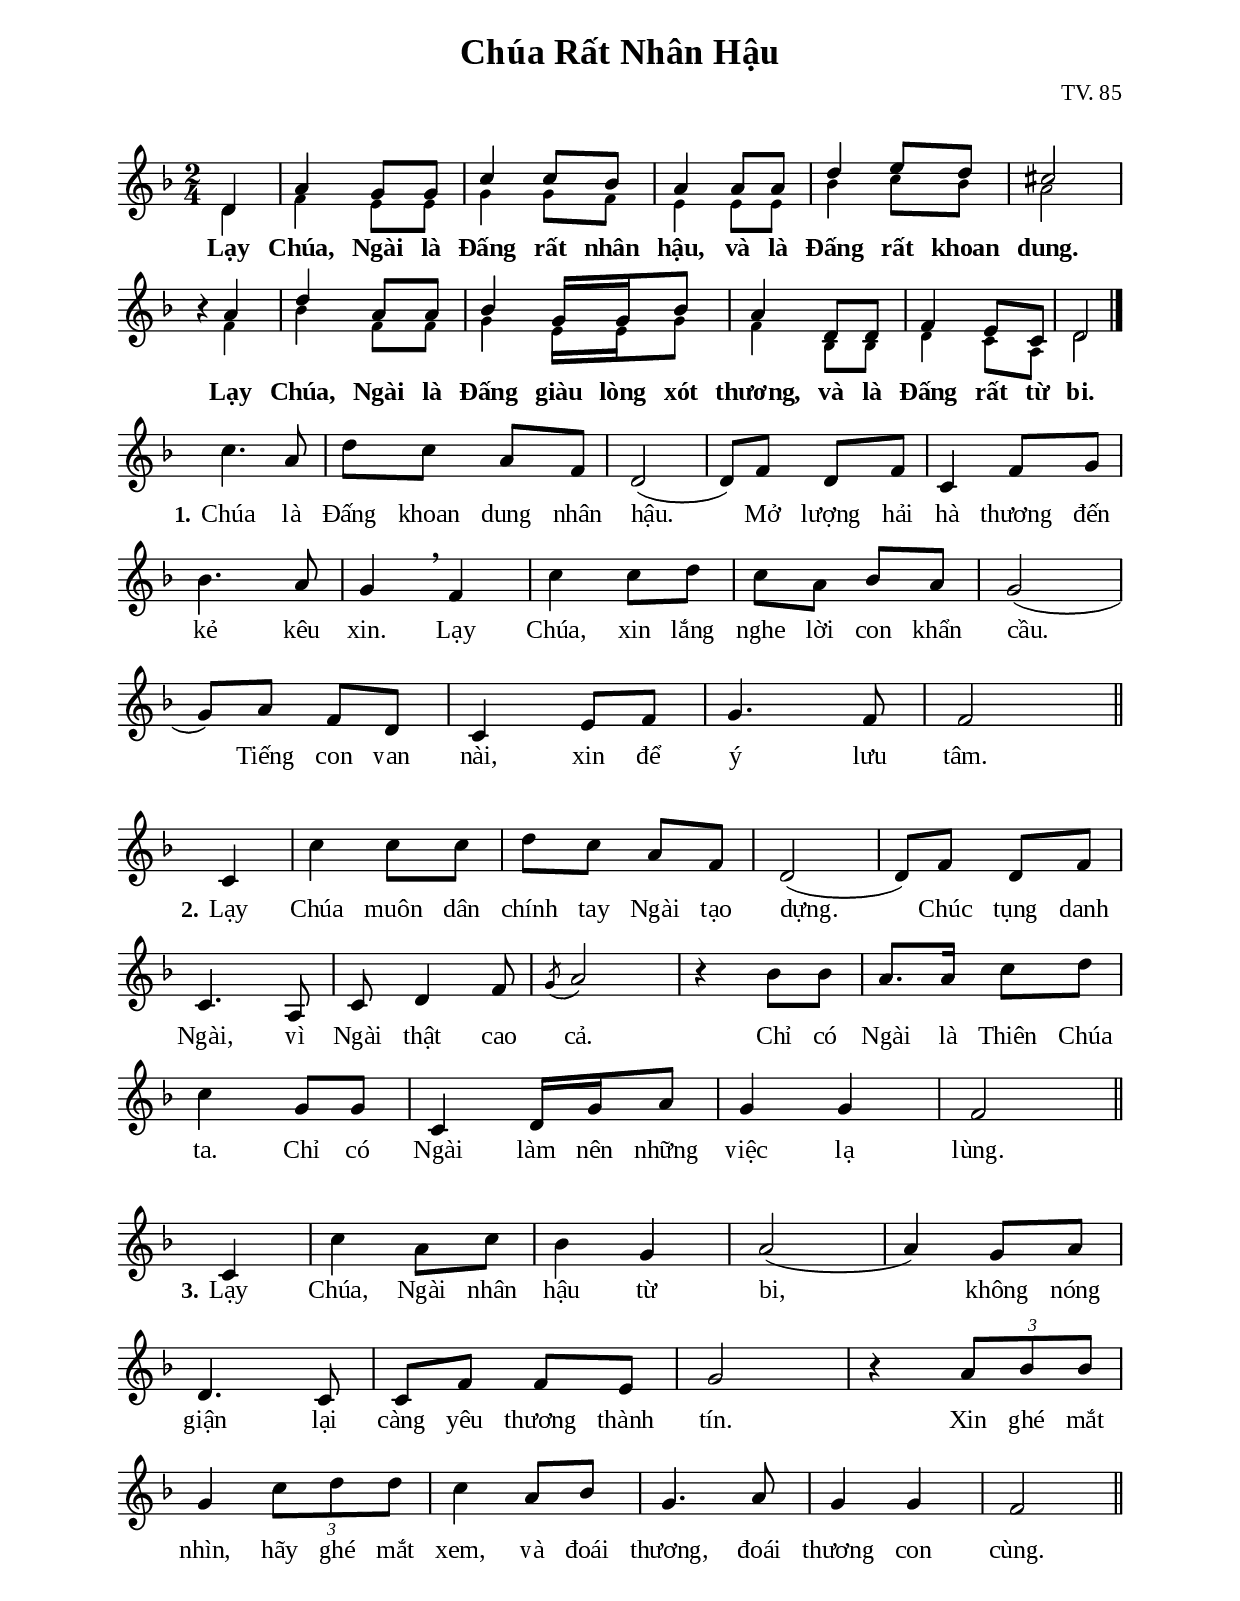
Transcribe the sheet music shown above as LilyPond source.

% Cài đặt chung
\version "2.20.0"
\include "english.ly"

\header {
  title = "Chúa Rất Nhân Hậu"
  composer = "TV. 85"
  arranger = " "
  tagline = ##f
}

global = {
  \key f \major
  \time 2/4
}

\paper {
  #(set-paper-size "a4")
  top-margin = 20\mm
  bottom-margin = 15\mm
  left-margin = 20\mm
  right-margin = 20\mm
  indent = #0
  #(define fonts
	 (make-pango-font-tree "Liberation Serif"
	 		       "Liberation Serif"
			       "Liberation Serif"
			       (/ 20 20)))
}

% Nhạc điệp khúc
nhacDiepKhucSop = \relative c' {
  \override Lyrics.LyricSpace.minimum-distance = #1.7
  \override Score.BarNumber.break-visibility = ##(#f #f #f)
  \partial 4 d4 |
  a' g8 g |
  c4 c8 bf |
  a4 a8 a |
  d4 e8 d |
  cs2 |
  r4 a |
  d a8 a |
  bf4 g16 g bf8 |
  a4 d,8 d |
  f4 e8 c |
  d2 \bar "|."
}

nhacDiepKhucBass = \relative c' {
  \override Lyrics.LyricSpace.minimum-distance = #1.7
  \override Score.BarNumber.break-visibility = ##(#f #f #f)
  \override NoteHead.font-size = #-2
  \partial 4 d4 |
  f e8 e |
  g4 g8 f |
  e4 e8 e |
  bf'4 c8 bf |
  a2 |
  r4 f |
  bf f8 f |
  g4 e16 e g8 |
  f4 bf,8 bf |
  d4 c8 a |
  d2
}

% Nhạc phiên khúc
nhacPhienKhucMot = \relative c'' {
  \override Lyrics.LyricSpace.minimum-distance = #2.0
  \override Score.BarNumber.break-visibility = ##(#f #f #f)
  c4. a8 |
  d c a f |
  d2 ( |
  d8) f d f |
  c4 f8 g |
  bf4. a8 |
  g4 \breathe f |
  c' c8 d |
  c a bf a |
  g2 ( |
  g8) a f d |
  c4 e8 f |
  g4. f8 |
  f2 \bar "||"
}

nhacPhienKhucHai = \relative c'' {
  \override Lyrics.LyricSpace.minimum-distance = #2.0
  \override Score.BarNumber.break-visibility = ##(#f #f #f)
  \partial 4 c,4 |
  c' c8 c |
  d c a f |
  d2 ( |
  d8) f d f |
  c4. a8 |
  c8 d4 f8 |
  \acciaccatura g8 a2 |
  r4 bf8 bf |
  a8. a16 c8 d |
  c4 g8 g |
  c,4 d16 g a8 |
  g4 g |
  f2 \bar "||"
}

nhacPhienKhucBa = \relative c'' {
  \override Lyrics.LyricSpace.minimum-distance = #2.0
  \override Score.BarNumber.break-visibility = ##(#f #f #f)
  \partial 4 c,4 |
  c' a8 c |
  bf4 g |
  a2 ( |
  a4) g8 a |
  d,4. c8 |
  c f f e |
  g2 |
  r4 \tuplet 3/2 { a8 bf bf } |
  g4 \tuplet 3/2 { c8 d d } |
  c4 a8 bf |
  g4. a8 |
  g4 g |
  f2 \bar "||"
}

% Lời điệp khúc
loiDiepKhuc = \lyricmode {
  \override Lyrics.LyricText.font-series = #'bold
  Lạy Chúa, Ngài là Đấng rất nhân hậu,
  và là Đấng rất khoan dung.
  Lạy Chúa, Ngài là Đấng giàu lòng xót thương,
  và là Đấng rất từ bi.
}

% Lời phiên khúc
loiPhienKhucMot = \lyricmode {
  \set stanza = #"1."
  Chúa là Đấng khoan dung nhân hậu.
  Mở lượng hải hà thương đến kẻ kêu xin.
  Lạy Chúa, xin lắng nghe lời con khẩn cầu.
  Tiếng con van nài, xin để ý lưu tâm.
}

loiPhienKhucHai = \lyricmode {
  \set stanza = #"2."
  Lạy Chúa muôn dân chính tay Ngài tạo dựng.
  Chúc tụng danh Ngài, vì Ngài thật cao cả.
  Chỉ có Ngài là Thiên Chúa ta.
  Chỉ có Ngài làm nên những việc lạ lùng.
}

loiPhienKhucBa = \lyricmode {
  \set stanza = #"3."
  Lạy Chúa, Ngài nhân hậu từ bi,
  không nóng giận lại càng yêu thương thành tín.
  Xin ghé mắt nhìn, hãy ghé mắt xem,
  và đoái thương, đoái thương con cùng.
}


% Dàn trang
\score {
  \new ChoirStaff <<
    \new Staff = chorus \with {
        \consists "Merge_rests_engraver"
      }
      <<
      \new Voice = "sopranos" {
        \voiceOne \global \stemUp \nhacDiepKhucSop
      }
      \new Voice = "basses" {
        \voiceTwo \global \stemDown \nhacDiepKhucBass
      }
    >>
    \new Lyrics = basses
    \context Lyrics = basses \lyricsto sopranos \loiDiepKhuc
  >>
}

\score {
  \new ChoirStaff <<
    \new Staff = verses <<
      \override Staff.TimeSignature.transparent = ##t
      \new Voice = "verse" {
        \global \stemNeutral \nhacPhienKhucMot
      }
    >>
    \new Lyrics \lyricsto verse \loiPhienKhucMot
  >>
}

\score {
  \new ChoirStaff <<
    \new Staff = verses <<
      \override Staff.TimeSignature.transparent = ##t
      \new Voice = "verse" {
        \global \stemNeutral \nhacPhienKhucHai
      }
    >>
    \new Lyrics \lyricsto verse \loiPhienKhucHai
  >>
}

\score {
  \new ChoirStaff <<
    \new Staff = verses <<
      \override Staff.TimeSignature.transparent = ##t
      \new Voice = "verse" {
        \global \stemNeutral \nhacPhienKhucBa
      }
    >>
    \new Lyrics \lyricsto verse \loiPhienKhucBa
  >>
}
